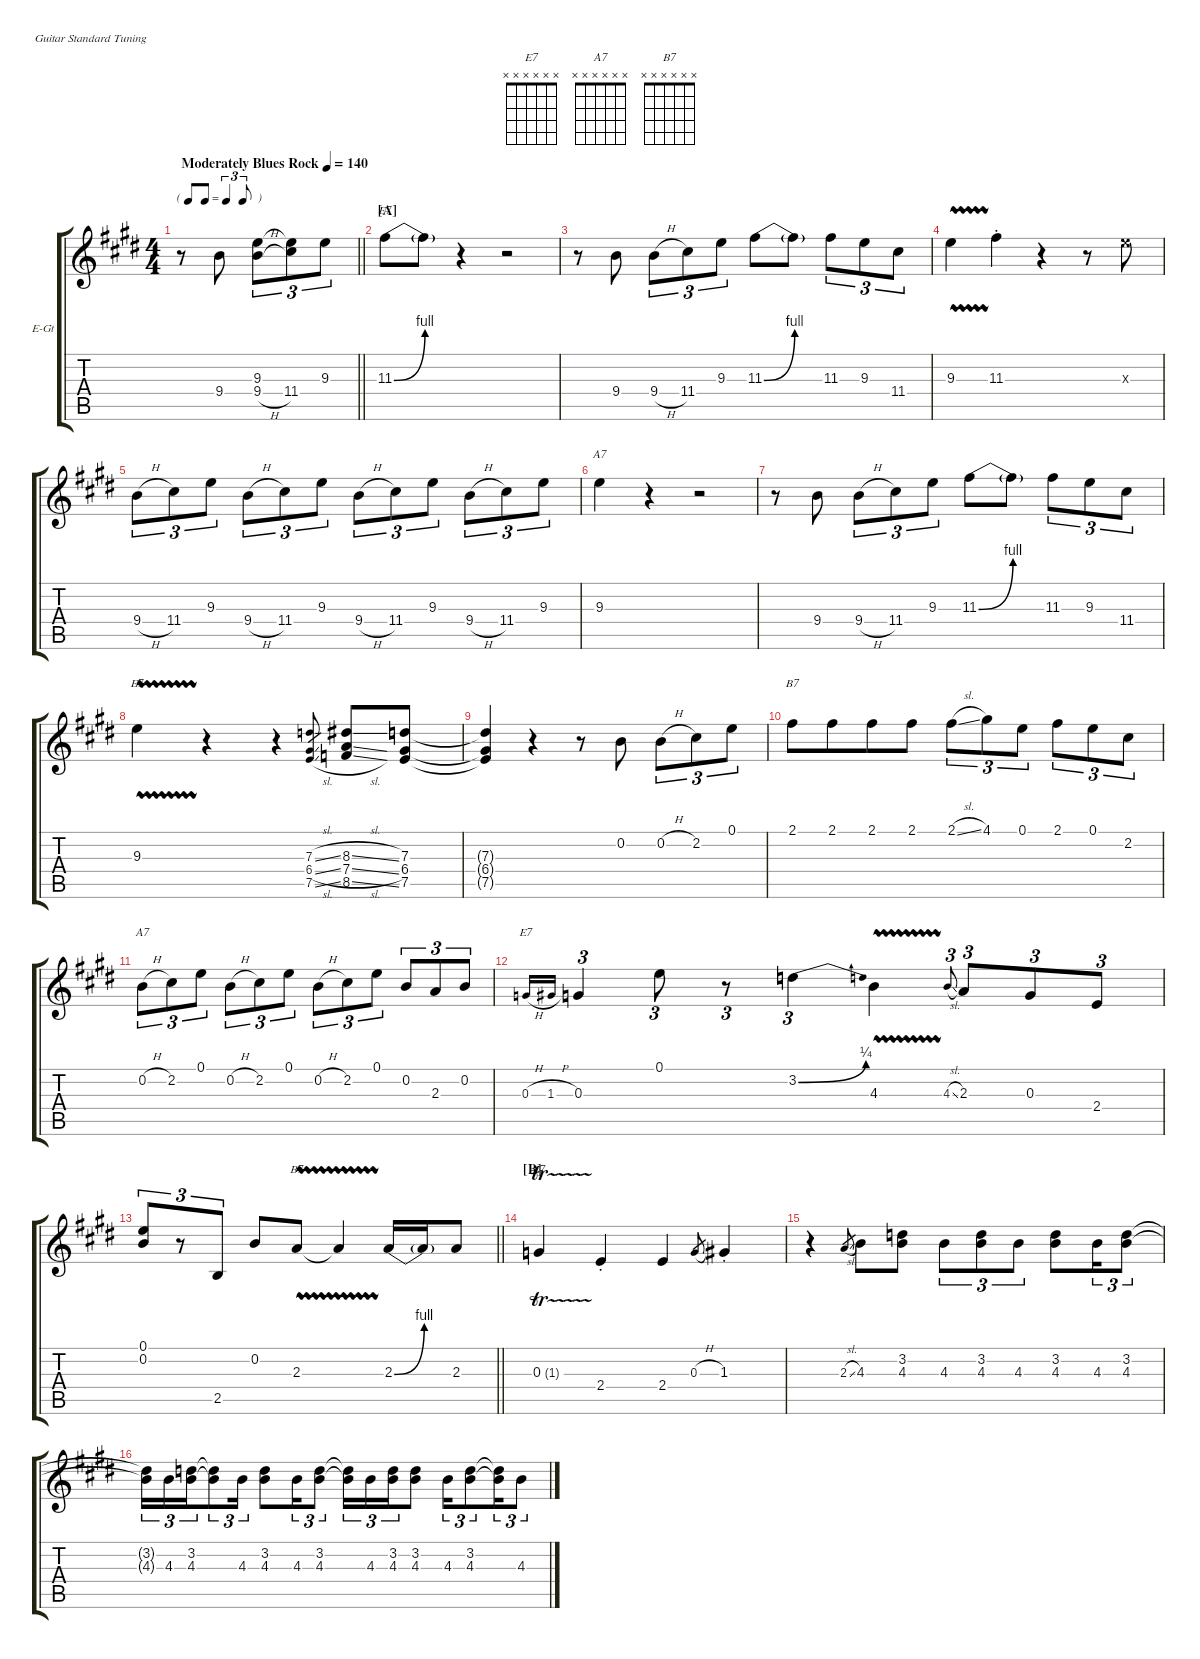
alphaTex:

\hideDynamics
\bracketExtendMode groupsimilarinstruments
\firstSystemTrackNameOrientation horizontal
\otherSystemsTrackNameOrientation horizontal
\track ("Guitar" "E-Gt") {instrument overdrivenguitar}
\staff {score tabs}
\tuning (E4 B3 G3 D3 A2 E2)
\chord ("E7" x x x x x x)
\chord ("A7" x x x x x x)
\chord ("B7" x x x x x x)
\ts (4 4)
\tf triplet8th
\ac
\scale
0.344231
\tempo (140 "Moderately Blues Rock")
\accidentals auto
\clef g2
\ottava regular
\simile none
\scale
0.308042
\barLineRight lightlight
\ks e
r.8{dy ff instrument overdrivenguitar} 9.4.8 (9.4{h} 9.3).8{tu (3 2)} (11.4 9.3{t}).8{tu (3 2)} 9.3.8{tu (3 2)} |
\beaming (8 4 4)
\section ("A" "")
\scale
0.319492
\scale
0.214664 11.3{be (bend 0 0 60 4)}.8{ch "E7"} 11.3{be (hold 0 0 60 0) t}.8 r.4 r.2 |
\scale
0.336615
\scale
0.280082 r.8 9.4.8 9.4{h}.8{tu (3 2)} 11.4.8{tu (3 2)} 9.3.8{tu (3 2)} 11.3{be (bend 0 0 60 4)}.8 11.3{be (hold 0 0 60 0) t}.8 11.3.8{tu (3 2)} 9.3.8{tu (3 2)} 11.4.8{tu (3 2)} |
\scale
0.386915
\scale
0.197269 9.3{vw}.4 11.3{st}.4 r.4 r.8 9.3{x}.8 |
\scale
0.313479
\scale
0.439978 9.4{h}.8{tu (3 2)} 11.4.8{tu (3 2)} 9.3.8{tu (3 2)} 9.4{h}.8{tu (3 2)} 11.4.8{tu (3 2)} 9.3.8{tu (3 2)} 9.4{h}.8{tu (3 2)} 11.4.8{tu (3 2)} 9.3.8{tu (3 2)} 9.4{h}.8{tu (3 2)} 11.4.8{tu (3 2)} 9.3.8{tu (3 2)} |
\scale
0.299083
\scale
0.222376 9.3.4{ch "A7"} r.4 r.2 |
\scale
0.391949
\scale
0.33805 r.8 9.4.8 9.4{h}.8{tu (3 2)} 11.4.8{tu (3 2)} 9.3.8{tu (3 2)} 11.3{be (bend 0 0 60 4)}.8 11.3{be (hold 0 0 60 0) t}.8 11.3.8{tu (3 2)} 9.3.8{tu (3 2)} 11.4.8{tu (3 2)} |
\scale
0.298171
\scale
0.373786 9.3{vw}.4{ch "E7"} r.4 r.4 (7.3{sl} 6.4{sl} 7.5{sl}).8{gr} (8.3{sl} 7.4{sl} 8.5{sl}).8 (7.3 6.4 7.5).8 |
\scale
0.311989
\scale
0.306456 (7.3{t} 6.4{t} 7.5{t}).4 r.4 r.8 0.2.8 0.2{h}.8{tu (3 2)} 2.2.8{tu (3 2)} 0.1.8{tu (3 2)} |
\scale
0.376679
\scale
0.319901 2.1.8{ch "B7"} 2.1.8 2.1.8 2.1.8 2.1{sl}.8{tu (3 2)} 4.1.8{tu (3 2)} 0.1.8{tu (3 2)} 2.1.8{tu (3 2)} 0.1.8{tu (3 2)} 2.2.8{tu (3 2)} |
\scale
0.307274
\scale
0.395095 0.2{h}.8{tu (3 2) ch "A7"} 2.2.8{tu (3 2)} 0.1.8{tu (3 2)} 0.2{h}.8{tu (3 2)} 2.2.8{tu (3 2)} 0.1.8{tu (3 2)} 0.2{h}.8{tu (3 2)} 2.2.8{tu (3 2)} 0.1.8{tu (3 2)} 0.2.8{tu (3 2)} 2.3.8{tu (3 2)} 0.2.8{tu (3 2)} |
\scale
0.31612
\scale
0.307146 0.3{h}.16{ch "E7" gr onbeat} 1.3{h}.16{gr onbeat} 0.3.4{tu (3 2)} 0.1.8{tu (3 2)} r.8{tu (3 2)} 3.2{be (bend 0 0 60 1)}.4{tu (3 2)} 4.3{vw}.4 4.3{sl}.8{tu (3 2) gr onbeat} 2.3.8{tu (3 2)} 0.3.8{tu (3 2)} 2.4.8{tu (3 2)} |
\scale
0.400353
\scale
0.297355
\barLineRight lightlight
(0.1 0.2).8{tu (3 2)} r.8{tu (3 2)} 2.5.8{tu (3 2)} 0.2.8 2.3{vw}.8{ch "B7"} 2.3{vw t}.4 2.3{be (bend 0 0 60 4)}.16 2.3{be (hold 0 0 60 0) t}.16 2.3.8 |
\section ("B" "")
\scale
0.298199
\scale
0.351621 0.3{tr (1 16)}.4{ch "E7"} 2.4{st}.4 2.4.4 0.3{h}.8{gr} 1.3{st}.4 |
\scale
0.30158
\scale
0.306859 r.4 2.3{sl}.8{gr} 4.3.8 (4.3 3.2).8 4.3.8{tu (3 2)} (3.2 4.3).8{tu (3 2)} 4.3.8{tu (3 2)} (3.2 4.3).8{beam merge} 4.3.16{tu (3 2) beam merge} (3.2 4.3).8{tu (3 2)} |
\scale
0.401011
\scale
0.341707 (3.2{t} 4.3{t}).16{tu (3 2) beam merge} 4.3.16{tu (3 2) beam merge} (3.2 4.3).16{tu (3 2) beam merge} (3.2{t} 4.3{t}).8{tu (3 2) beam merge} 4.3.16{tu (3 2)} (3.2 4.3).8{beam merge} 4.3.16{tu (3 2) beam merge} (3.2 4.3).8{tu (3 2)} (3.2{t} 4.3{t}).16{tu (3 2) beam merge} 4.3.16{tu (3 2) beam merge} (3.2 4.3).16{tu (3 2) beam merge} (3.2 4.3).8 4.3.16{tu (3 2) beam merge} (3.2 4.3).8{tu (3 2) beam merge} (3.2{t} 4.3{t}).16{tu (3 2) beam merge} 4.3.8{tu (3 2)}
